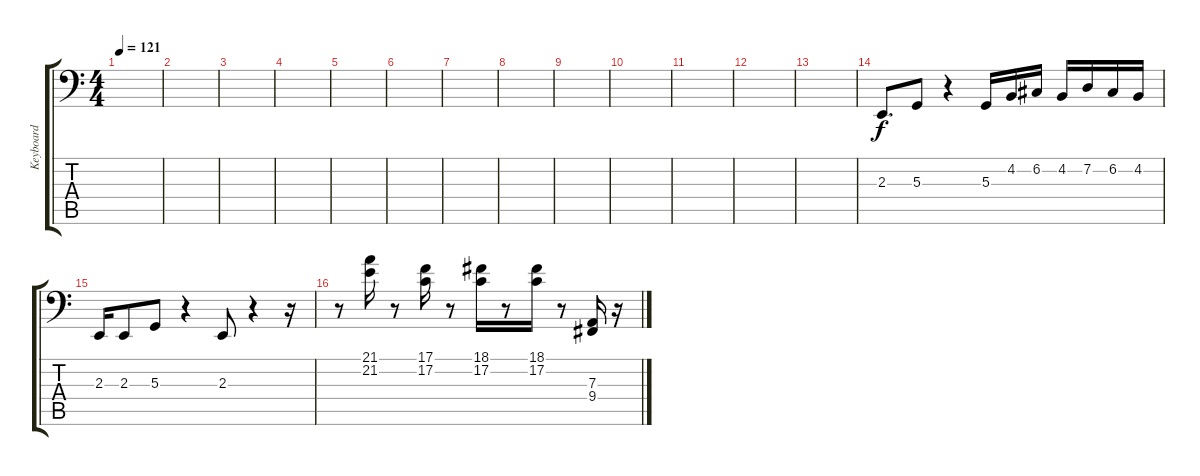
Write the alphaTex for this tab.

\track ("Keyboard" "Keyboard") {instrument electricgrandpiano}
\staff {score tabs}
\tuning (C3 G2 D2 A1 E1 B0) {hide}
\ts (4 4)
\tempo 121
\clef f4
\ks c
|
|
|
|
|
|
|
|
|
|
|
|
|
2.3.8{d} 5.3.8 r.4 5.3.16 4.2.16 6.2.16 4.2.16 7.2.16 6.2.16 4.2.16 |
2.3.16 2.3.8 5.3.8 r.4 2.3.8 r.4 r.16 |
r.8 (21.1 21.2).16 r.8 (17.1 17.2).16 r.8 (18.1 17.2).16 r.8 (18.1 17.2).16 r.8 (7.3 9.4).16 r.16
